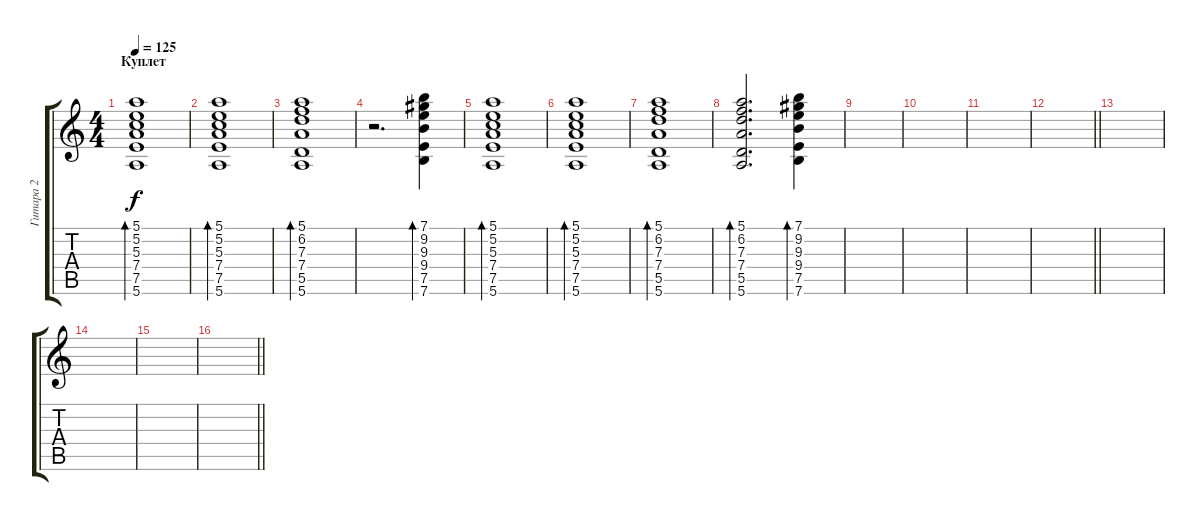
\track ("Гитара 2" "Гитара 2") {instrument acousticguitarnylon}
\staff {score tabs}
\tuning (E4 B3 G3 D3 A2 E2) {hide}
\ts (4 4)
\section ("" "Куплет")
\tempo 125
\clef g2
\ks c
(5.1 5.2 5.3 7.4 7.5 5.6).1{bd 60 dy f} |
(5.1 5.2 5.3 7.4 7.5 5.6).1{bd 60} |
(5.1 6.2 7.3 7.4 5.5 5.6).1{bd 60} |
r.2{d} (7.1 9.2 9.3 9.4 7.5 7.6).4{bd 60} |
(5.1 5.2 5.3 7.4 7.5 5.6).1{bd 60} |
(5.1 5.2 5.3 7.4 7.5 5.6).1{bd 60} |
(5.1 6.2 7.3 7.4 5.5 5.6).1{bd 60} |
(5.1 6.2 7.3 7.4 5.5 5.6).2{d bd 60} (7.1 9.2 9.3 9.4 7.5 7.6).4{bd 60} |
|
|
|
\barLineRight lightlight
|
|
|
|
\barLineRight lightlight
